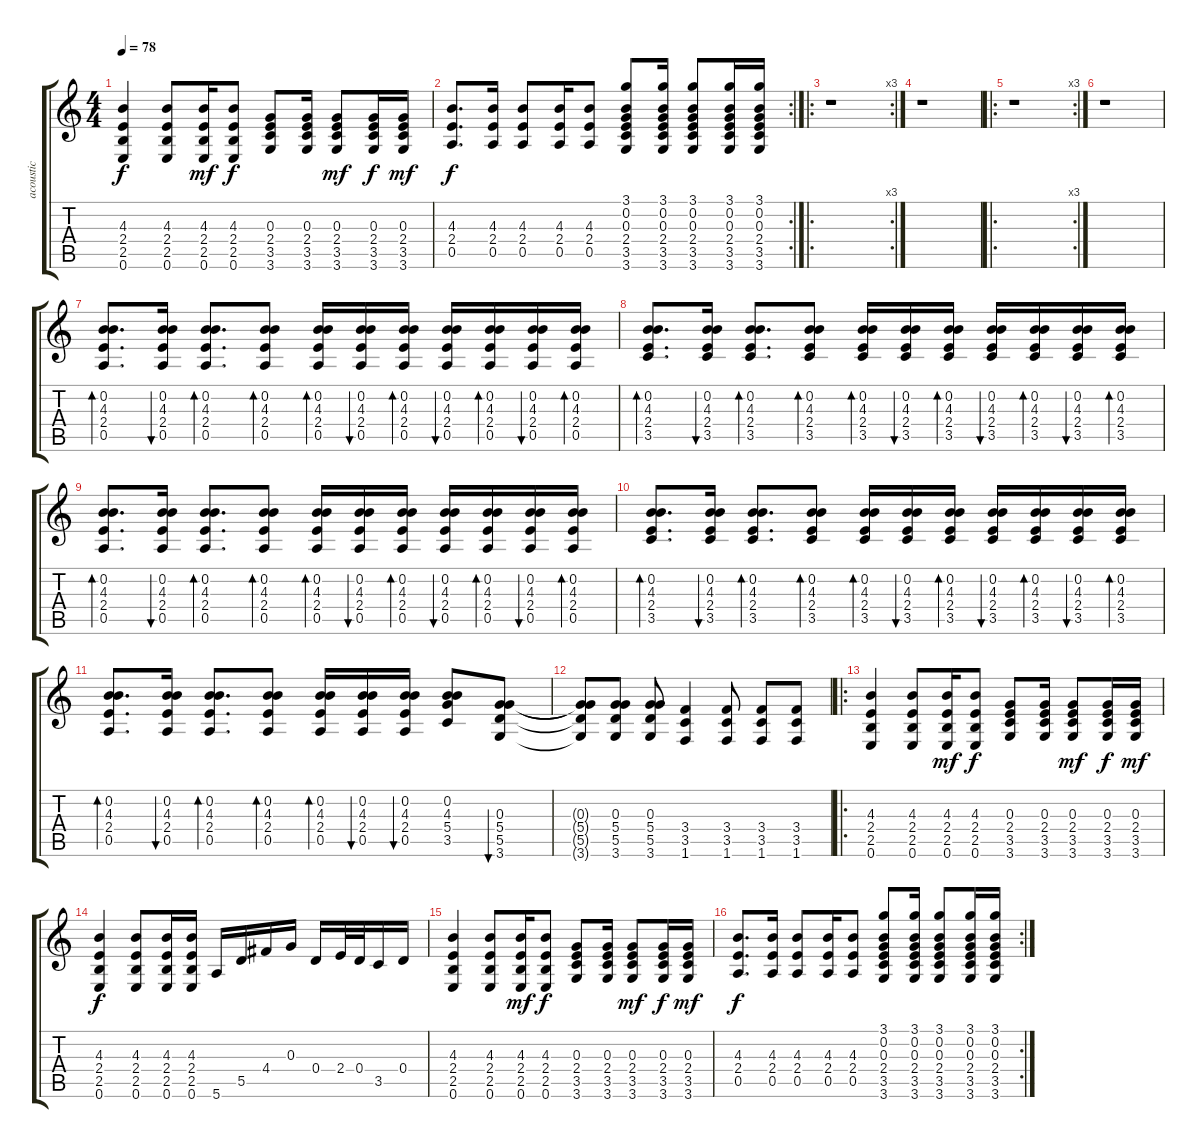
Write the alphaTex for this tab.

\track ("acoustic" "acoustic") {instrument acousticguitarsteel}
\staff {score tabs}
\tuning (E4 B3 G3 D3 A2 E2) {hide}
\ts (4 4)
\tempo 78
\clef g2
\ks c
(4.3 2.4 2.5 0.6).4{dy f} (4.3 2.4 2.5 0.6).8 (4.3 2.4 2.5 0.6).16{dy mf} (4.3 2.4 2.5 0.6).8{dy f} (0.3 2.4 3.5 3.6).8 (0.3 2.4 3.5 3.6).16 (0.3 2.4 3.5 3.6).8{dy mf} (0.3 2.4 3.5 3.6).16{dy f} (0.3 2.4 3.5 3.6).16{dy mf} |
\rc 2
(4.3 2.4 0.5).8{d dy f} (4.3 2.4 0.5).16 (4.3 2.4 0.5).8 (4.3 2.4 0.5).16 (4.3 2.4 0.5).8 (3.1 0.2 0.3 2.4 3.5 3.6).8 (3.1 0.2 0.3 2.4 3.5 3.6).16 (3.1 0.2 0.3 2.4 3.5 3.6).8 (3.1 0.2 0.3 2.4 3.5 3.6).16 (3.1 0.2 0.3 2.4 3.5 3.6).16 |
\ro
\rc 3
r.1 |
r.1 |
\ro
\rc 3
r.1 |
r.1 |
(0.2 4.3 2.4 0.5).8{d bd 60} (0.2 4.3 2.4 0.5).16{bu 60} (0.2 4.3 2.4 0.5).8{d bd 30} (0.2 4.3 2.4 0.5).8{bd 30} (0.2 4.3 2.4 0.5).16{bd 30} (0.2 4.3 2.4 0.5).16{bu 30} (0.2 4.3 2.4 0.5).16{bd 30} (0.2 4.3 2.4 0.5).16{bu 30} (0.2 4.3 2.4 0.5).16{bd 30} (0.2 4.3 2.4 0.5).16{bu 30} (0.2 4.3 2.4 0.5).16{bd 30} |
(0.2 4.3 2.4 3.5).8{d bd 60} (0.2 4.3 2.4 3.5).16{bu 60} (0.2 4.3 2.4 3.5).8{d bd 30} (0.2 4.3 2.4 3.5).8{bd 30} (0.2 4.3 2.4 3.5).16{bd 30} (0.2 4.3 2.4 3.5).16{bu 30} (0.2 4.3 2.4 3.5).16{bd 30} (0.2 4.3 2.4 3.5).16{bu 30} (0.2 4.3 2.4 3.5).16{bd 30} (0.2 4.3 2.4 3.5).16{bu 30} (0.2 4.3 2.4 3.5).16{bd 30} |
(0.2 4.3 2.4 0.5).8{d bd 60} (0.2 4.3 2.4 0.5).16{bu 60} (0.2 4.3 2.4 0.5).8{d bd 30} (0.2 4.3 2.4 0.5).8{bd 30} (0.2 4.3 2.4 0.5).16{bd 30} (0.2 4.3 2.4 0.5).16{bu 30} (0.2 4.3 2.4 0.5).16{bd 30} (0.2 4.3 2.4 0.5).16{bu 30} (0.2 4.3 2.4 0.5).16{bd 30} (0.2 4.3 2.4 0.5).16{bu 30} (0.2 4.3 2.4 0.5).16{bd 30} |
(0.2 4.3 2.4 3.5).8{d bd 60} (0.2 4.3 2.4 3.5).16{bu 60} (0.2 4.3 2.4 3.5).8{d bd 30} (0.2 4.3 2.4 3.5).8{bd 30} (0.2 4.3 2.4 3.5).16{bd 30} (0.2 4.3 2.4 3.5).16{bu 30} (0.2 4.3 2.4 3.5).16{bd 30} (0.2 4.3 2.4 3.5).16{bu 30} (0.2 4.3 2.4 3.5).16{bd 30} (0.2 4.3 2.4 3.5).16{bu 30} (0.2 4.3 2.4 3.5).16{bd 30} |
(0.2 4.3 2.4 0.5).8{d bd 60} (0.2 4.3 2.4 0.5).16{bu 60} (0.2 4.3 2.4 0.5).8{d bd 30} (0.2 4.3 2.4 0.5).8{bd 30} (0.2 4.3 2.4 0.5).16{bd 30} (0.2 4.3 2.4 0.5).16{bu 30} (0.2 4.3 2.4 0.5).16{bu 30} (0.2 4.3 5.4 3.5).8 (0.3 5.4 5.5 3.6).8{bu 30} |
(0.3{t} 5.4{t} 5.5{t} 3.6{t}).8 (0.3 5.4 5.5 3.6).8 (0.3 5.4 5.5 3.6).8 (3.4 3.5 1.6).4 (3.4 3.5 1.6).8 (3.4 3.5 1.6).8 (3.4 3.5 1.6).8 |
\ro
(4.3 2.4 2.5 0.6).4 (4.3 2.4 2.5 0.6).8 (4.3 2.4 2.5 0.6).16{dy mf} (4.3 2.4 2.5 0.6).8{dy f} (0.3 2.4 3.5 3.6).8 (0.3 2.4 3.5 3.6).16 (0.3 2.4 3.5 3.6).8{dy mf} (0.3 2.4 3.5 3.6).16{dy f} (0.3 2.4 3.5 3.6).16{dy mf} |
(4.3 2.4 2.5 0.6).4{dy f} (4.3 2.4 2.5 0.6).8 (4.3 2.4 2.5 0.6).16 (4.3 2.4 2.5 0.6).16 5.6.16 5.5.16 4.4.16 0.3.16 0.4.16 2.4.32 0.4.32 3.5.16 0.4.16 |
(4.3 2.4 2.5 0.6).4 (4.3 2.4 2.5 0.6).8 (4.3 2.4 2.5 0.6).16{dy mf} (4.3 2.4 2.5 0.6).8{dy f} (0.3 2.4 3.5 3.6).8 (0.3 2.4 3.5 3.6).16 (0.3 2.4 3.5 3.6).8{dy mf} (0.3 2.4 3.5 3.6).16{dy f} (0.3 2.4 3.5 3.6).16{dy mf} |
\rc 2
(4.3 2.4 0.5).8{d dy f} (4.3 2.4 0.5).16 (4.3 2.4 0.5).8 (4.3 2.4 0.5).16 (4.3 2.4 0.5).8 (3.1 0.2 0.3 2.4 3.5 3.6).8 (3.1 0.2 0.3 2.4 3.5 3.6).16 (3.1 0.2 0.3 2.4 3.5 3.6).8 (3.1 0.2 0.3 2.4 3.5 3.6).16 (3.1 0.2 0.3 2.4 3.5 3.6).16
